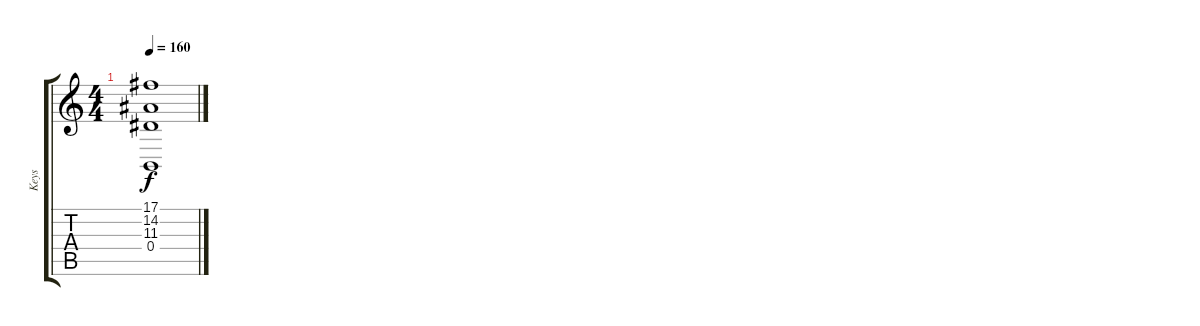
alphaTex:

\track ("Keys" "Keys") {instrument pad2warm}
\staff {score tabs}
\tuning (Db4 Ab3 E3 B2 Gb2 Db2) {hide}
\ts (4 4)
\tempo 160
\clef g2
\ks c
(17.1{t} 14.2{t} 11.3{t} 0.4{t}).1{dy f}
